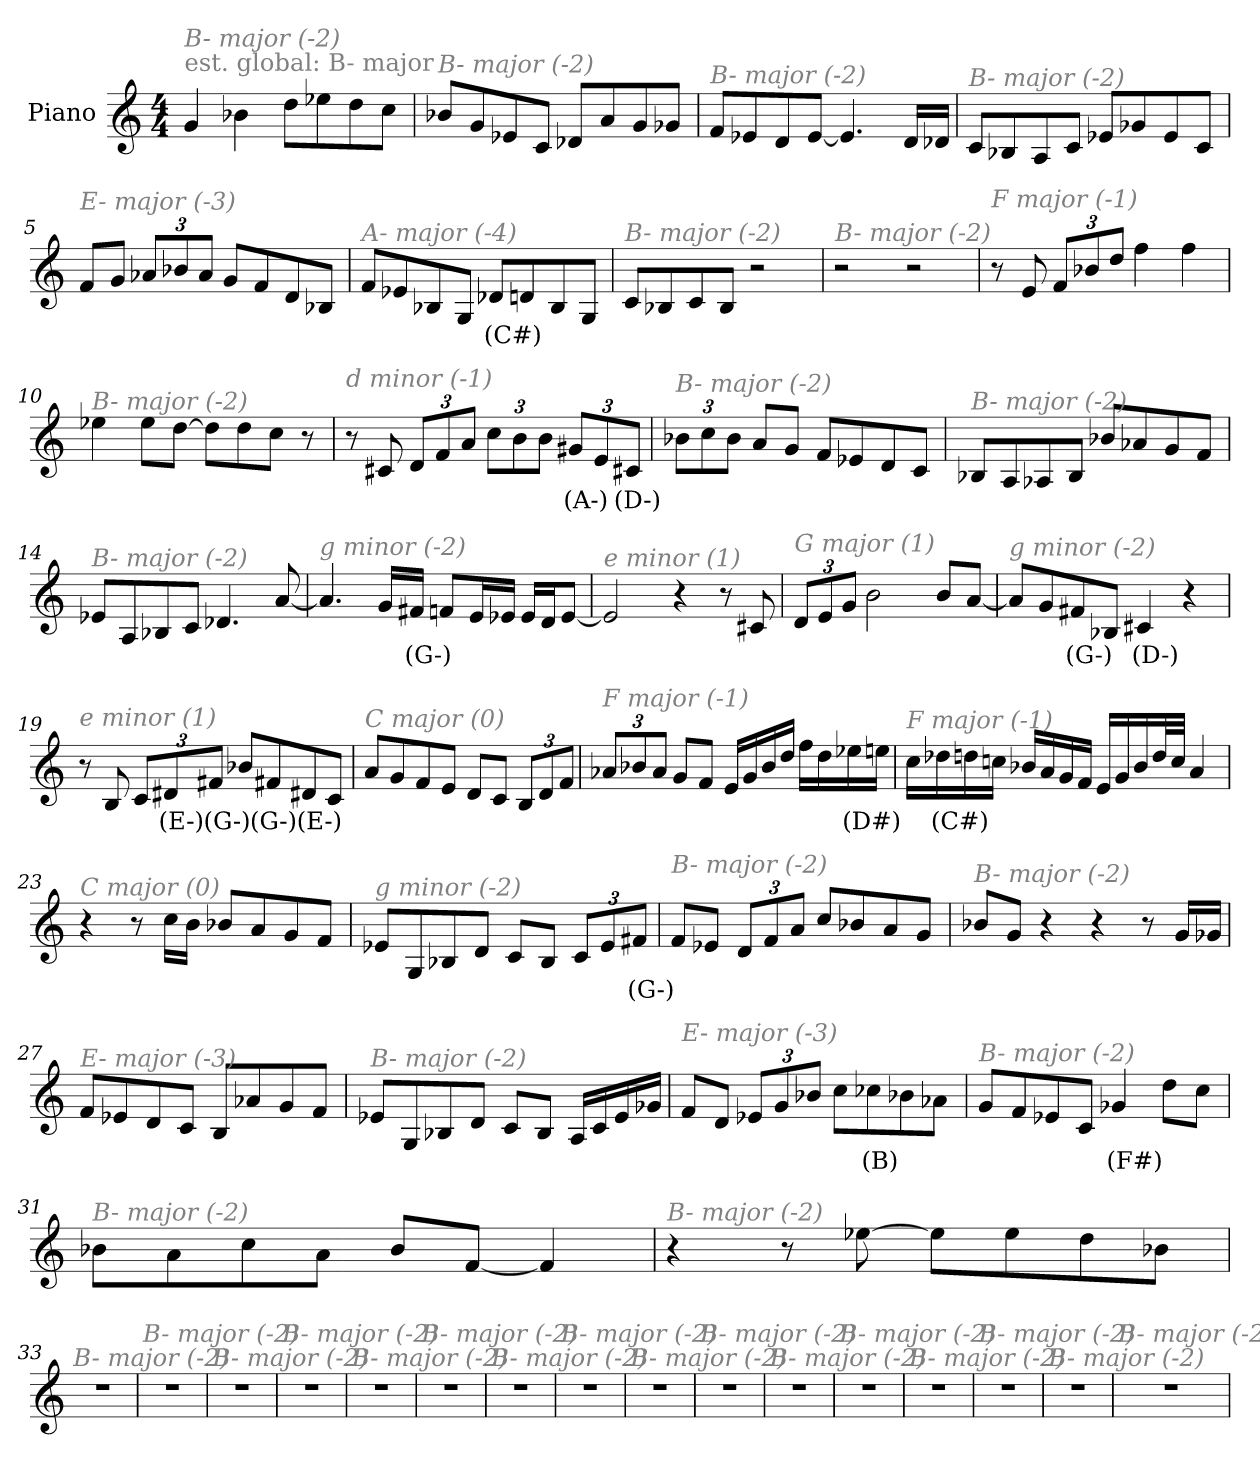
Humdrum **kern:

**kern	**text
*part1	*part1
*staff1	*staff1
*I"Piano	*
*I'Pno	*
*clefG2	*
*k[]	*
*M4/4	*
*MM276	*
=1	=1
!LO:TX:a:color=#808080:t=est. global&colon; B- major	!
!LO:TX:i:color=#808080:t=B- major (-2)	!
4g/	.
4b-X\	.
8dd\L	.
8ee-X\	.
8dd\	.
8cc\J	.
=2	=2
!LO:TX:i:color=#808080:t=B- major (-2)	!
8b-X/L	.
8g/	.
8e-X/	.
8c/J	.
8d-X/L	.
8a/	.
8g/	.
8g-X/J	.
=3	=3
!LO:TX:i:color=#808080:t=B- major (-2)	!
8f/L	.
8e-X/	.
8d/	.
[8e-/J	.
4.e-/]	.
16d/LL	.
16d-X/JJ	.
=4	=4
!LO:TX:i:color=#808080:t=B- major (-2)	!
8c/L	.
8B-X/	.
8A/	.
8c/J	.
8e-X/L	.
8g-X/	.
8e-/	.
8c/J	.
!!LO:LB:g=z
=5	=5
!LO:TX:i:color=#808080:t=E- major (-3)	!
8f/L	.
8g/J	.
*Xbrackettup	*
12a-X/L	.
12b-X/	.
12a-/J	.
8g/L	.
8f/	.
8d/	.
8B-X/J	.
=6	=6
!LO:TX:i:color=#808080:t=A- major (-4)	!
8f/L	.
8e-X/	.
8B-X/	.
8G/J	.
8d-Xi/L	(C#)
8d/	.
8B-/	.
8G/J	.
=7	=7
!LO:TX:i:color=#808080:t=B- major (-2)	!
8c/L	.
8B-X/	.
8c/	.
8B-/J	.
2r	.
=8	=8
!LO:TX:i:color=#808080:t=B- major (-2)	!
2r	.
2r	.
=9	=9
!LO:TX:i:color=#808080:t=F major (-1)	!
8r	.
8e/	.
12f/L	.
12b-X/	.
12dd/J	.
4ff\	.
4ff\	.
!!LO:LB:g=z
=10	=10
!LO:TX:i:color=#808080:t=B- major (-2)	!
4ee-X\	.
8ee-\L	.
[8dd\J	.
8dd\L]	.
8dd\	.
8cc\J	.
8r	.
=11	=11
!LO:TX:i:color=#808080:t=d minor (-1)	!
8r	.
8c#X/	.
12d/L	.
12f/	.
12a/J	.
12cc\L	.
12b\	.
12b\J	.
12g#Xi/L	(A-)
12e/	.
12c#Xi/J	(D-)
=12	=12
!LO:TX:i:color=#808080:t=B- major (-2)	!
12b-X\L	.
12cc\	.
12b-\J	.
8a/L	.
8g/J	.
8f/L	.
8e-X/	.
8d/	.
8c/J	.
=13	=13
!LO:TX:i:color=#808080:t=B- major (-2)	!
8B-X/L	.
8A/	.
8A-X/	.
8B-/J	.
8b-X/L	.
8a-X/	.
8g/	.
8f/J	.
!!LO:LB:g=z
=14	=14
!LO:TX:i:color=#808080:t=B- major (-2)	!
8e-X/L	.
8A/	.
8B-X/	.
8c/J	.
4.d-X/	.
[8a/	.
=15	=15
!LO:TX:i:color=#808080:t=g minor (-2)	!
4.a/]	.
16g/LL	.
16f#Xi/JJ	(G-)
8f/L	.
16e/L	.
16e-X/JJ	.
16e-/LL	.
16d/J	.
[8e-/J	.
=16	=16
!LO:TX:i:color=#808080:t=e minor (1)	!
2e-/]	.
4r	.
8r	.
8c#X/	.
=17	=17
!LO:TX:i:color=#808080:t=G major (1)	!
12d/L	.
12e/	.
12g/J	.
2b\	.
8b/L	.
[8a/J	.
!!LO:LB:g=z
=18	=18
!LO:TX:i:color=#808080:t=g minor (-2)	!
8a/L]	.
8g/	.
8f#Xi/	(G-)
8B-X/J	.
4c#Xi/	(D-)
4r	.
=19	=19
!LO:TX:i:color=#808080:t=e minor (1)	!
8r	.
8B/	.
12c/L	.
12d#Xi/	(E-)
12f#Xi/J	(G-)
8b-X/L	.
8f#Xi/	(G-)
8d#Xi/	(E-)
8c/J	.
=20	=20
!LO:TX:i:color=#808080:t=C major (0)	!
8a/L	.
8g/	.
8f/	.
8e/J	.
8d/L	.
8c/J	.
12B/L	.
12d/	.
12f/J	.
!!LO:LB:g=z
=21	=21
!LO:TX:i:color=#808080:t=F major (-1)	!
12a-X/L	.
12b-X/	.
12a-/J	.
8g/L	.
8f/J	.
16e/LL	.
16g/	.
16b-/	.
16dd/JJ	.
16ff\LL	.
16dd\	.
16ee-Xi\	(D#)
16ee\JJ	.
=22	=22
!LO:TX:i:color=#808080:t=F major (-1)	!
16cc\LL	.
16dd-Xi\	(C#)
16dd\	.
16ccn\JJ	.
16b-X/LL	.
16a/	.
16g/	.
16f/JJ	.
16e/LL	.
16g/	.
16b-/	.
32dd/L	.
32cc/JJJ	.
4a/	.
=23	=23
!LO:TX:i:color=#808080:t=C major (0)	!
4r	.
8r	.
16cc\LL	.
16b\JJ	.
8b-X/L	.
8a/	.
8g/	.
8f/J	.
!!LO:LB:g=z
=24	=24
!LO:TX:i:color=#808080:t=g minor (-2)	!
8e-X/L	.
8G/	.
8B-X/	.
8d/J	.
8c/L	.
8B-/J	.
12c/L	.
12e-/	.
12f#Xi/J	(G-)
=25	=25
!LO:TX:i:color=#808080:t=B- major (-2)	!
8f/L	.
8e-X/J	.
12d/L	.
12f/	.
12a/J	.
8cc/L	.
8b-X/	.
8a/	.
8g/J	.
=26	=26
!LO:TX:i:color=#808080:t=B- major (-2)	!
8b-X/L	.
8g/J	.
4r	.
4r	.
8r	.
16g/LL	.
16g-X/JJ	.
=27	=27
!LO:TX:i:color=#808080:t=E- major (-3)	!
8f/L	.
8e-X/	.
8d/	.
8c/J	.
8B/L	.
8a-X/	.
8g/	.
8f/J	.
!!LO:LB:g=z
=28	=28
!LO:TX:i:color=#808080:t=B- major (-2)	!
8e-X/L	.
8G/	.
8B-X/	.
8d/J	.
8c/L	.
8B-/J	.
16A/LL	.
16c/	.
16e-/	.
16g-X/JJ	.
=29	=29
!LO:TX:i:color=#808080:t=E- major (-3)	!
8f/L	.
8d/J	.
12e-X/L	.
12g/	.
12b-X/J	.
8cc\L	.
8cc-Xi\	(B)
8b-X\	.
8a-X\J	.
=30	=30
!LO:TX:i:color=#808080:t=B- major (-2)	!
8g/L	.
8f/	.
8e-X/	.
8c/J	.
4g-Xi/	(F#)
8dd\L	.
8cc\J	.
=31	=31
!LO:TX:i:color=#808080:t=B- major (-2)	!
8b-X\L	.
8a\	.
8cc\	.
8a\J	.
8b-/L	.
[8f/J	.
4f/]	.
!!LO:LB:g=z
=32	=32
!LO:TX:i:color=#808080:t=B- major (-2)	!
4r	.
8r	.
[8ee-X\	.
8ee-\L]	.
8ee-\	.
8dd\	.
8b-X\J	.
=33	=33
!LO:TX:i:color=#808080:t=B- major (-2)	!
1r	.
=34	=34
!LO:TX:i:color=#808080:t=B- major (-2)	!
1r	.
=35	=35
!LO:TX:i:color=#808080:t=B- major (-2)	!
1r	.
=36	=36
!LO:TX:i:color=#808080:t=B- major (-2)	!
1r	.
=37	=37
!LO:TX:i:color=#808080:t=B- major (-2)	!
1r	.
=38	=38
!LO:TX:i:color=#808080:t=B- major (-2)	!
1r	.
=39	=39
!LO:TX:i:color=#808080:t=B- major (-2)	!
1r	.
=40	=40
!LO:TX:i:color=#808080:t=B- major (-2)	!
1r	.
!!LO:LB:g=z
=41	=41
!LO:TX:i:color=#808080:t=B- major (-2)	!
1r	.
=42	=42
!LO:TX:i:color=#808080:t=B- major (-2)	!
1r	.
=43	=43
!LO:TX:i:color=#808080:t=B- major (-2)	!
1r	.
=44	=44
!LO:TX:i:color=#808080:t=B- major (-2)	!
1r	.
=45	=45
!LO:TX:i:color=#808080:t=B- major (-2)	!
1r	.
=46	=46
!LO:TX:i:color=#808080:t=B- major (-2)	!
1r	.
=47	=47
!LO:TX:i:color=#808080:t=B- major (-2)	!
1r	.
=48	=48
!LO:TX:i:color=#808080:t=B- major (-2)	!
1r	.
=	=
*-	*-
